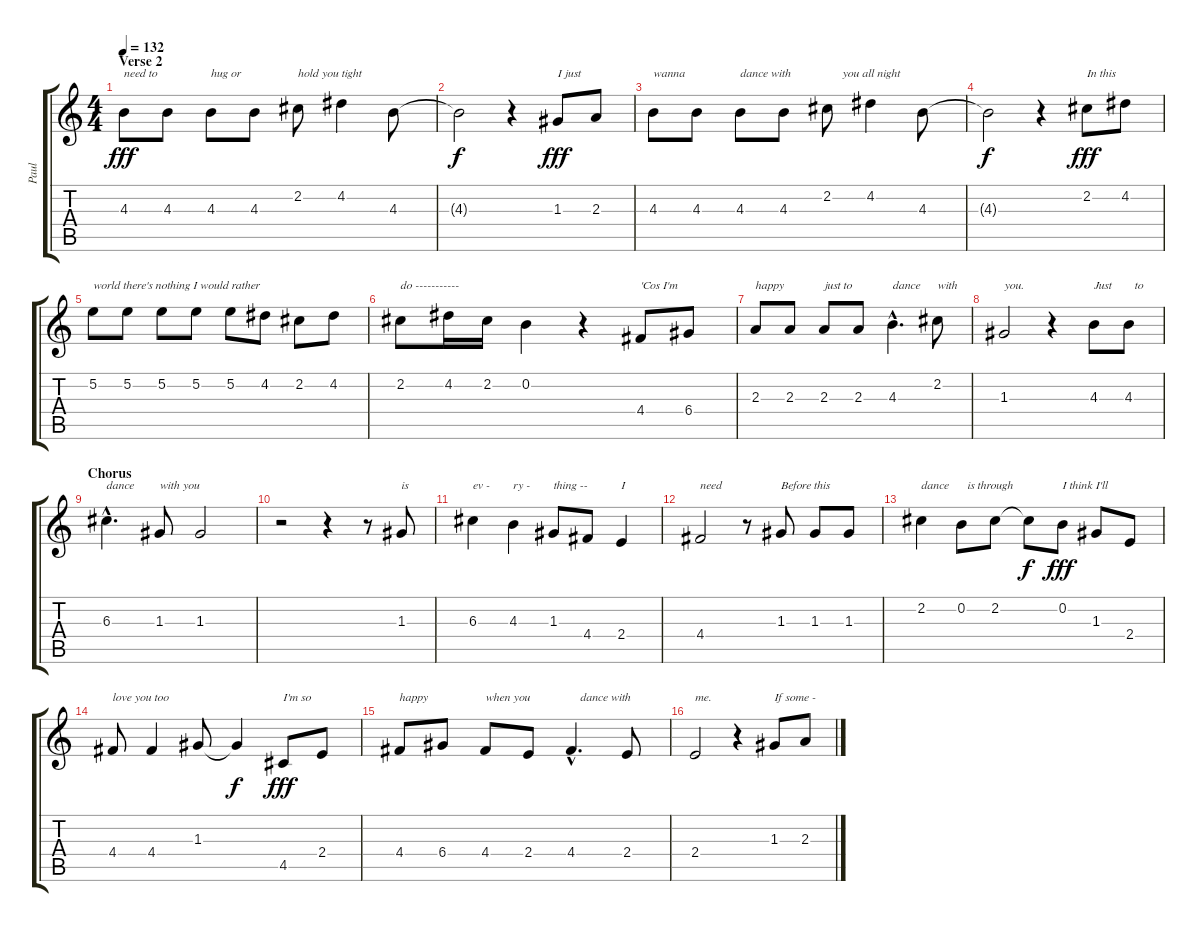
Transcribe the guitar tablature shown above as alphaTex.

\track ("Paul" "Paul") {instrument acousticguitarsteel}
\staff {score tabs}
\tuning (E4 B3 G3 D3 A2 E2) {hide}
\ts (4 4)
\section ("" "Verse 2")
\tempo 132
\clef g2
\ks c
4.3.8{txt "need to" dy fff} 4.3.8 4.3.8{txt "hug or"} 4.3.8 2.2.8{txt "hold you tight"} 4.2.4 4.3.8 |
4.3{t}.2{dy f} r.4 1.3.8{txt "I just" dy fff} 2.3.8 |
4.3.8{txt "wanna"} 4.3.8 4.3.8{txt "dance with"} 4.3.8 2.2.8{txt "     you all night"} 4.2.4 4.3.8 |
4.3{t}.2{dy f} r.4 2.2.8{txt "In this" dy fff} 4.2.8 |
5.2.8{txt "world there's nothing I would rather"} 5.2.8 5.2.8 5.2.8 5.2.8 4.2.8 2.2.8 4.2.8 |
2.2.8{txt "do -----------"} 4.2.16 2.2.16 0.2.4 r.4 4.4.8{txt "'Cos I'm"} 6.4.8 |
2.3.8{txt "happy"} 2.3.8 2.3.8{txt "just to"} 2.3.8 4.3{hac}.4{d txt "dance"} 2.2.8{txt "with"} |
1.3.2{txt "you."} r.4 4.3.8{txt "Just "} 4.3.8{txt "  to"} |
\section ("" "Chorus")
6.3{hac}.4{d txt "dance"} 1.3.8{txt "with you"} 1.3.2 |
r.2 r.4 r.8 1.3.8{txt "is"} |
6.3.4{txt "ev -"} 4.3.4{txt "ry -"} 1.3.8{txt "thing --"} 4.4.8 2.4.4{txt "I"} |
4.4.2{txt "need"} r.8 1.3.8{txt "Before this"} 1.3.8 1.3.8 |
2.2.4{txt "dance"} 0.2.8{txt "  is through"} 2.2.8 2.2{t}.8{dy f} 0.2.8{txt "I think I'll" dy fff} 1.3.8 2.4.8 |
4.4.8{txt "love you too"} 4.4.4 1.3.8 1.3{t}.4{dy f} 4.5.8{txt "I'm so" dy fff} 2.4.8 |
4.4.8{txt "happy"} 6.4.8 4.4.8{txt "when you"} 2.4.8 4.4{hac}.4{d txt "   dance with"} 2.4.8 |
2.4.2{txt "me."} r.4 1.3.8{txt "If some -"} 2.3.8
